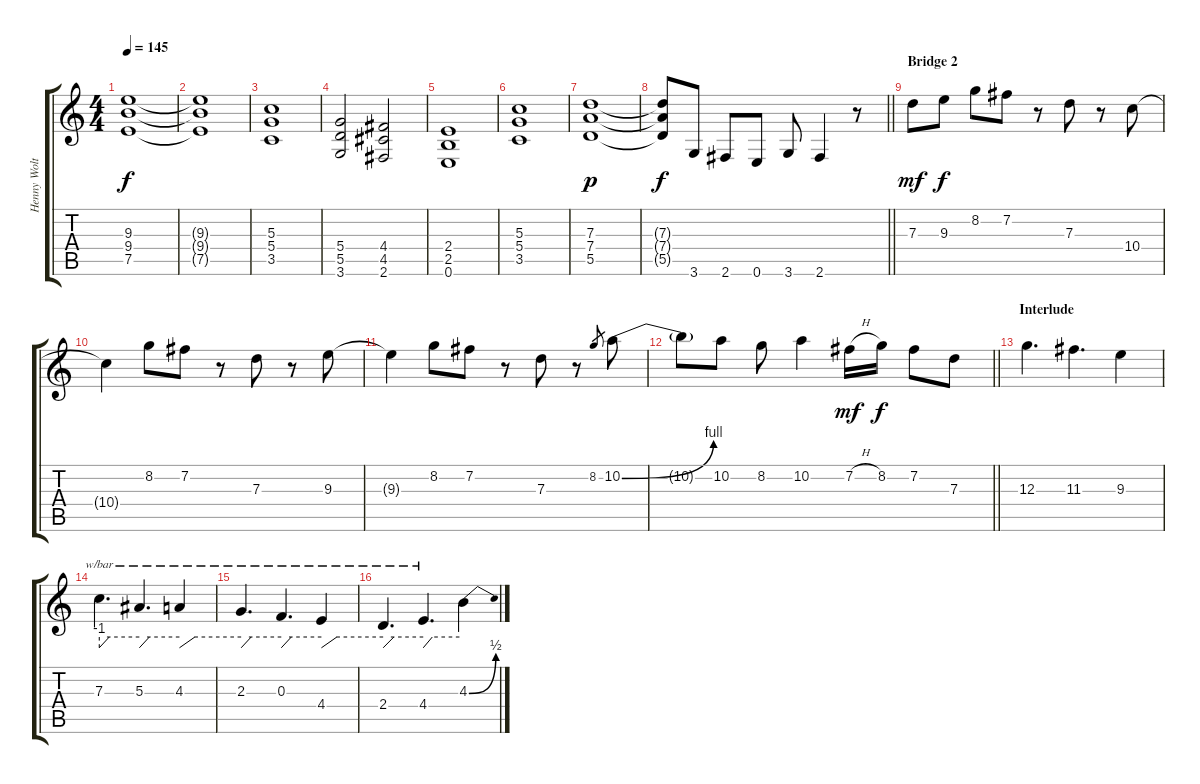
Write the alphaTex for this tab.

\track ("Henny Wolter" "Henny Wolt") {instrument distortionguitar}
\staff {score tabs}
\tuning (E4 B3 G3 D3 A2 E2) {hide}
\ts (4 4)
\tempo 145
\clef g2
\ks c
(9.3 9.4 7.5).1{dy f} |
(9.3{t} 9.4{t} 7.5{t}).1 |
(5.3 5.4 3.5).1 |
(5.4 5.5 3.6).2 (4.4 4.5 2.6).2 |
(2.4 2.5 0.6).1 |
(5.3 5.4 3.5).1 |
(7.3 7.4 5.5).1{dy p} |
\barLineRight lightlight
(7.3{t} 7.4{t} 5.5{t}).8{dy f} 3.6.8 2.6.8 0.6.8 3.6.8 2.6.4 r.8 |
\section ("" "Bridge 2")
7.3.8{dy mf volume 12} 9.3.8{dy f} 8.2.8 7.2.8 r.8 7.3.8 r.8 10.4.8 |
10.4{t}.4 8.2.8 7.2.8 r.8 7.3.8 r.8 9.3.8 |
9.3{t}.4 8.2.8 7.2.8 r.8 7.3.8 r.8 8.2.8{gr} 10.2{be (bend 0 0 60 4)}.8 |
\barLineRight lightlight
10.2{t}.8 10.2.8 8.2.8 10.2.4 7.2{h}.16{dy mf} 8.2.16{dy f} 7.2.8 7.3.8 |
\section ("" "Interlude")
12.3.4{d} 11.3.4{d} 9.3.4 |
7.3.4{d tbe (custom default 0 -4 15 0 60 0)} 5.3.4{d tbe (custom default 0 -4 15 0 60 0)} 4.3.4{tbe (custom default 0 -4 15 0 60 0)} |
2.3.4{d tbe (custom default 0 -4 15 0 60 0)} 0.3.4{d tbe (custom default 0 -4 15 0 60 0)} 4.4.4{tbe (custom default 0 -4 15 0 60 0)} |
2.4.4{d tbe (custom default 0 -4 16 0 60 0)} 4.4.4{d tbe (custom default 0 -4 15 0 60 0)} 4.3{be (bend 0 0 60 2)}.4
